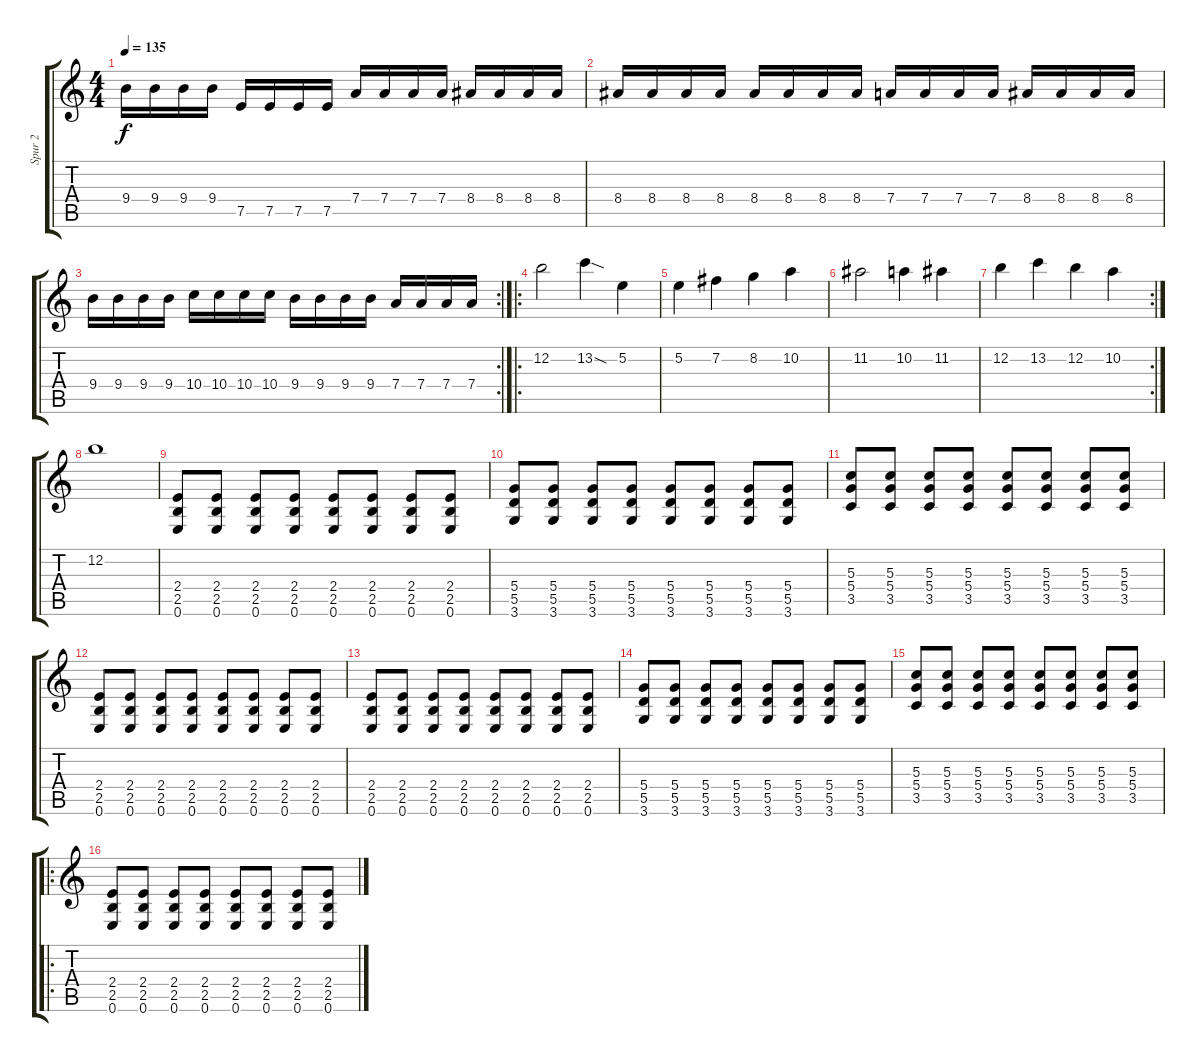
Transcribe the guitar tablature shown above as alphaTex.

\track ("Spur 2" "Spur 2") {instrument overdrivenguitar}
\staff {score tabs}
\tuning (E4 B3 G3 D3 A2 E2) {hide}
\ts (4 4)
\tempo 135
\clef g2
\ks c
9.4.16{dy f} 9.4.16 9.4.16 9.4.16 7.5.16 7.5.16 7.5.16 7.5.16 7.4.16 7.4.16 7.4.16 7.4.16 8.4.16 8.4.16 8.4.16 8.4.16 |
8.4.16 8.4.16 8.4.16 8.4.16 8.4.16 8.4.16 8.4.16 8.4.16 7.4.16 7.4.16 7.4.16 7.4.16 8.4.16 8.4.16 8.4.16 8.4.16 |
\rc 2
9.4.16 9.4.16 9.4.16 9.4.16 10.4.16 10.4.16 10.4.16 10.4.16 9.4.16 9.4.16 9.4.16 9.4.16 7.4.16 7.4.16 7.4.16 7.4.16 |
\ro
12.2.2 13.2{sod}.4 5.2.4 |
5.2.4 7.2.4 8.2.4 10.2.4 |
11.2.2 10.2.4 11.2.4 |
\rc 2
12.2.4 13.2.4 12.2.4 10.2.4 |
12.2.1 |
(2.4 2.5 0.6).8 (2.4 2.5 0.6).8 (2.4 2.5 0.6).8 (2.4 2.5 0.6).8 (2.4 2.5 0.6).8 (2.4 2.5 0.6).8 (2.4 2.5 0.6).8 (2.4 2.5 0.6).8 |
(5.4 5.5 3.6).8 (5.4 5.5 3.6).8 (5.4 5.5 3.6).8 (5.4 5.5 3.6).8 (5.4 5.5 3.6).8 (5.4 5.5 3.6).8 (5.4 5.5 3.6).8 (5.4 5.5 3.6).8 |
(5.3 5.4 3.5).8 (5.3 5.4 3.5).8 (5.3 5.4 3.5).8 (5.3 5.4 3.5).8 (5.3 5.4 3.5).8 (5.3 5.4 3.5).8 (5.3 5.4 3.5).8 (5.3 5.4 3.5).8 |
(2.4 2.5 0.6).8 (2.4 2.5 0.6).8 (2.4 2.5 0.6).8 (2.4 2.5 0.6).8 (2.4 2.5 0.6).8 (2.4 2.5 0.6).8 (2.4 2.5 0.6).8 (2.4 2.5 0.6).8 |
(2.4 2.5 0.6).8 (2.4 2.5 0.6).8 (2.4 2.5 0.6).8 (2.4 2.5 0.6).8 (2.4 2.5 0.6).8 (2.4 2.5 0.6).8 (2.4 2.5 0.6).8 (2.4 2.5 0.6).8 |
(5.4 5.5 3.6).8 (5.4 5.5 3.6).8 (5.4 5.5 3.6).8 (5.4 5.5 3.6).8 (5.4 5.5 3.6).8 (5.4 5.5 3.6).8 (5.4 5.5 3.6).8 (5.4 5.5 3.6).8 |
(5.3 5.4 3.5).8 (5.3 5.4 3.5).8 (5.3 5.4 3.5).8 (5.3 5.4 3.5).8 (5.3 5.4 3.5).8 (5.3 5.4 3.5).8 (5.3 5.4 3.5).8 (5.3 5.4 3.5).8 |
\ro
(2.4 2.5 0.6).8 (2.4 2.5 0.6).8 (2.4 2.5 0.6).8 (2.4 2.5 0.6).8 (2.4 2.5 0.6).8 (2.4 2.5 0.6).8 (2.4 2.5 0.6).8 (2.4 2.5 0.6).8
